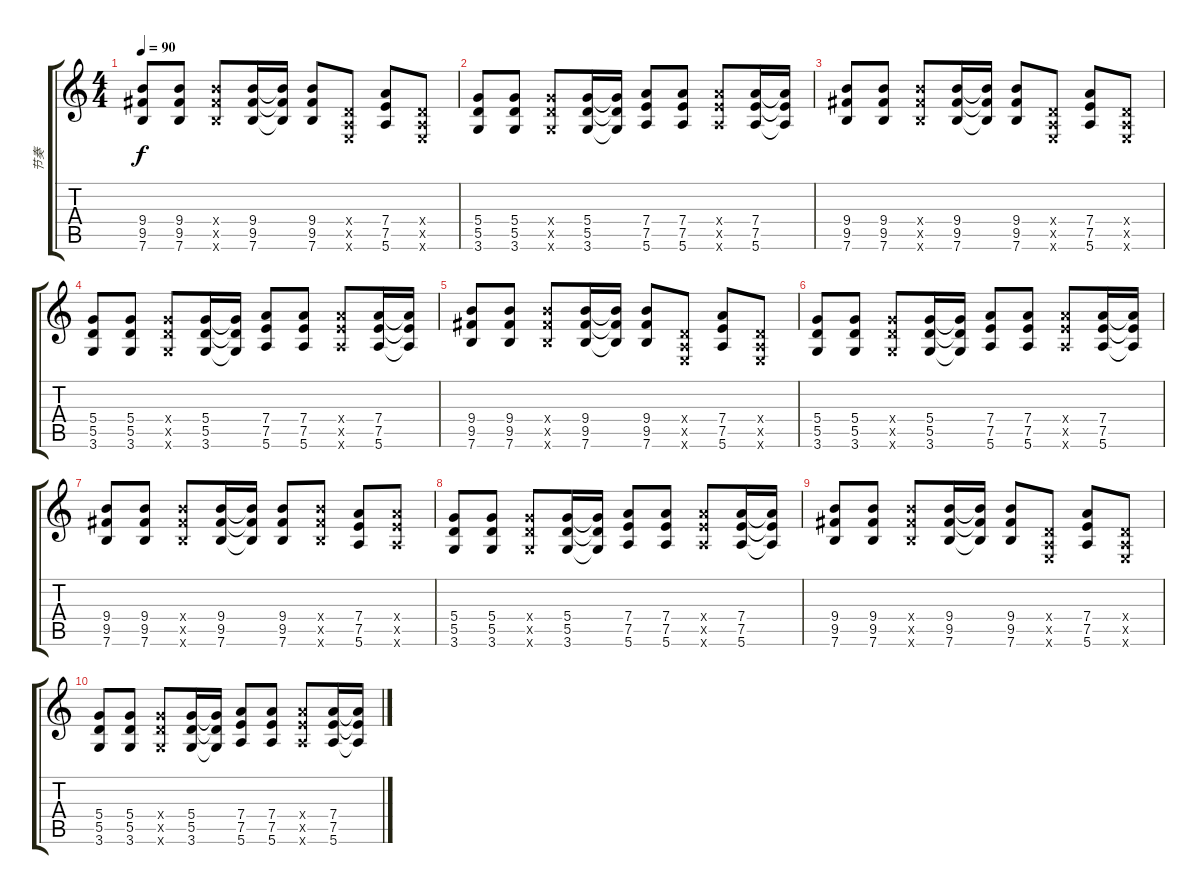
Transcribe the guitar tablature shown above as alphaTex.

\track ("节奏" "节奏") {instrument electricguitarjazz}
\staff {score tabs}
\tuning (E4 B3 G3 D3 A2 E2) {hide}
\ts (4 4)
\tempo 90
\clef g2
\ks c
(9.4 9.5 7.6).8{dy f} (9.4 9.5 7.6).8 (9.4{x} 9.5{x} 7.6{x}).8 (9.4 9.5 7.6).16 (9.4{t} 9.5{t} 7.6{t}).16 (9.4 9.5 7.6).8 (0.4{x} 0.5{x} 0.6{x}).8 (7.4 7.5 5.6).8 (0.4{x} 0.5{x} 0.6{x}).8 |
(5.4 5.5 3.6).8 (5.4 5.5 3.6).8 (5.4{x} 5.5{x} 3.6{x}).8 (5.4 5.5 3.6).16 (5.4{t} 5.5{t} 3.6{t}).16 (7.4 7.5 5.6).8 (7.4 7.5 5.6).8 (7.4{x} 7.5{x} 5.6{x}).8 (7.4 7.5 5.6).16 (7.4{t} 7.5{t} 5.6{t}).16 |
(9.4 9.5 7.6).8 (9.4 9.5 7.6).8 (9.4{x} 9.5{x} 7.6{x}).8 (9.4 9.5 7.6).16 (9.4{t} 9.5{t} 7.6{t}).16 (9.4 9.5 7.6).8 (0.4{x} 0.5{x} 0.6{x}).8 (7.4 7.5 5.6).8 (0.4{x} 0.5{x} 0.6{x}).8 |
(5.4 5.5 3.6).8 (5.4 5.5 3.6).8 (5.4{x} 5.5{x} 3.6{x}).8 (5.4 5.5 3.6).16 (5.4{t} 5.5{t} 3.6{t}).16 (7.4 7.5 5.6).8 (7.4 7.5 5.6).8 (7.4{x} 7.5{x} 5.6{x}).8 (7.4 7.5 5.6).16 (7.4{t} 7.5{t} 5.6{t}).16 |
(9.4 9.5 7.6).8 (9.4 9.5 7.6).8 (9.4{x} 9.5{x} 7.6{x}).8 (9.4 9.5 7.6).16 (9.4{t} 9.5{t} 7.6{t}).16 (9.4 9.5 7.6).8 (0.4{x} 0.5{x} 0.6{x}).8 (7.4 7.5 5.6).8 (0.4{x} 0.5{x} 0.6{x}).8 |
(5.4 5.5 3.6).8 (5.4 5.5 3.6).8 (5.4{x} 5.5{x} 3.6{x}).8 (5.4 5.5 3.6).16 (5.4{t} 5.5{t} 3.6{t}).16 (7.4 7.5 5.6).8 (7.4 7.5 5.6).8 (7.4{x} 7.5{x} 5.6{x}).8 (7.4 7.5 5.6).16 (7.4{t} 7.5{t} 5.6{t}).16 |
(9.4 9.5 7.6).8 (9.4 9.5 7.6).8 (9.4{x} 9.5{x} 7.6{x}).8 (9.4 9.5 7.6).16 (9.4{t} 9.5{t} 7.6{t}).16 (9.4 9.5 7.6).8 (9.4{x} 9.5{x} 7.6{x}).8 (7.4 7.5 5.6).8 (7.4{x} 7.5{x} 5.6{x}).8 |
(5.4 5.5 3.6).8 (5.4 5.5 3.6).8 (5.4{x} 5.5{x} 3.6{x}).8 (5.4 5.5 3.6).16 (5.4{t} 5.5{t} 3.6{t}).16 (7.4 7.5 5.6).8 (7.4 7.5 5.6).8 (7.4{x} 7.5{x} 5.6{x}).8 (7.4 7.5 5.6).16 (7.4{t} 7.5{t} 5.6{t}).16 |
(9.4 9.5 7.6).8 (9.4 9.5 7.6).8 (9.4{x} 9.5{x} 7.6{x}).8 (9.4 9.5 7.6).16 (9.4{t} 9.5{t} 7.6{t}).16 (9.4 9.5 7.6).8 (0.4{x} 0.5{x} 0.6{x}).8 (7.4 7.5 5.6).8 (0.4{x} 0.5{x} 0.6{x}).8 |
(5.4 5.5 3.6).8 (5.4 5.5 3.6).8 (5.4{x} 5.5{x} 3.6{x}).8 (5.4 5.5 3.6).16 (5.4{t} 5.5{t} 3.6{t}).16 (7.4 7.5 5.6).8 (7.4 7.5 5.6).8 (7.4{x} 7.5{x} 5.6{x}).8 (7.4 7.5 5.6).16 (7.4{t} 7.5{t} 5.6{t}).16
